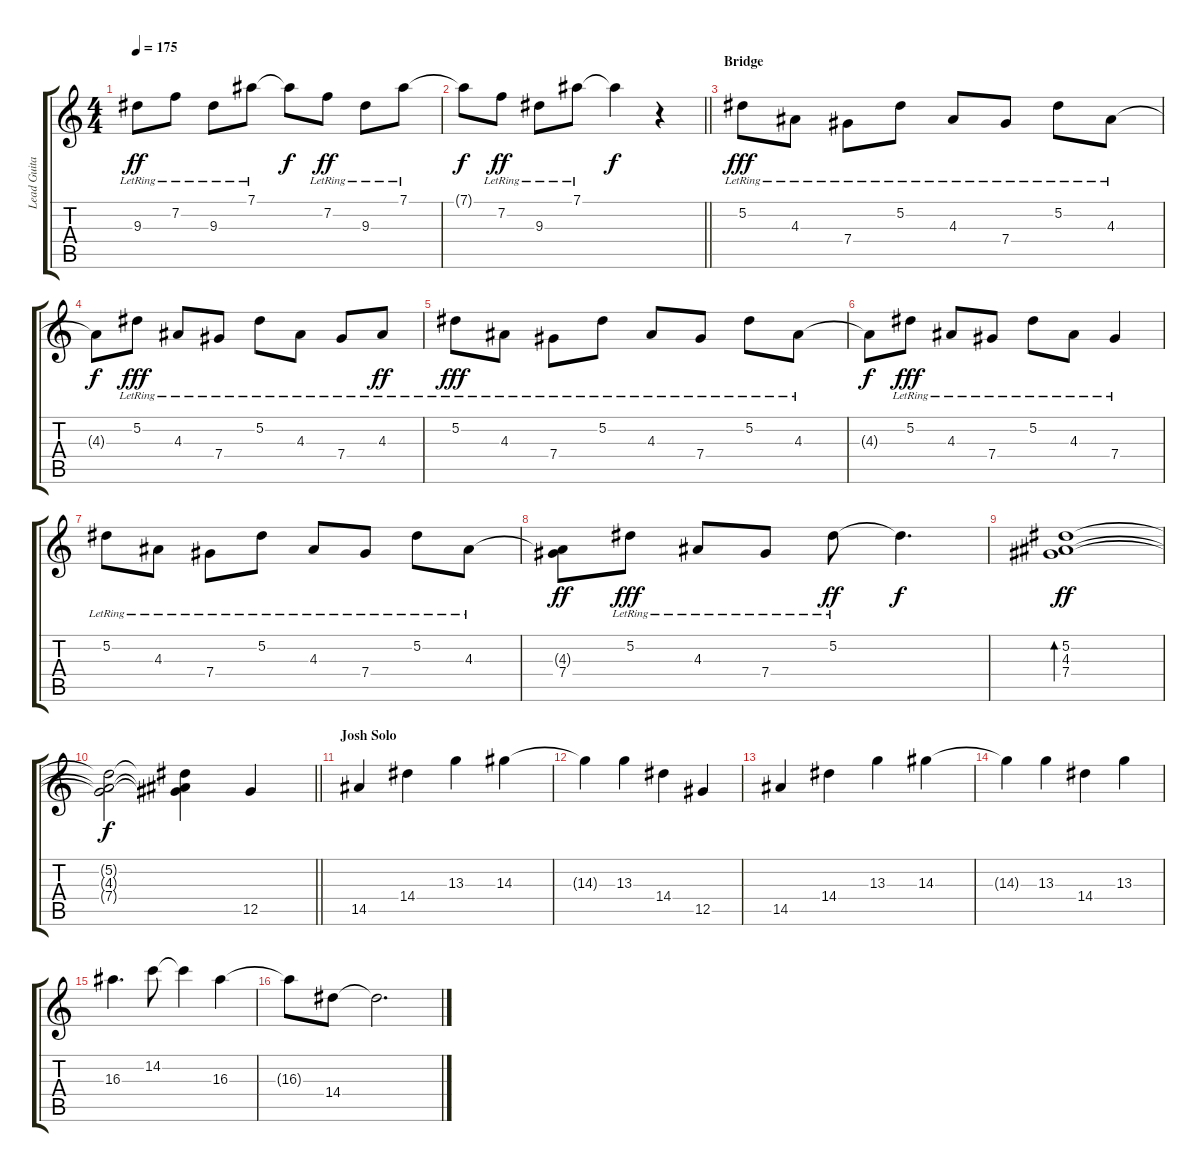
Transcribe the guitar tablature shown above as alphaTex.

\track ("Lead Guitar | Josh" "Lead Guita") {instrument overdrivenguitar}
\staff {score tabs}
\tuning (Eb4 Bb3 Gb3 Db3 Ab2 Db2) {hide}
\ts (4 4)
\tempo 175
\clef g2
\ks c
9.3{lr}.8{dy ff} 7.2{lr}.8 9.3{lr}.8 7.1{lr}.8 7.1{t}.8{dy f} 7.2{lr}.8{dy ff} 9.3{lr}.8 7.1{lr}.8 |
\barLineRight lightlight
7.1{t}.8{dy f} 7.2{lr}.8{dy ff} 9.3{lr}.8 7.1{lr}.8 7.1{t}.4{dy f} r.4 |
\section ("" "Bridge")
5.2{lr}.8{dy fff} 4.3{lr}.8 7.4{lr}.8 5.2{lr}.8 4.3{lr}.8 7.4{lr}.8 5.2{lr}.8 4.3{lr}.8 |
4.3{t}.8{dy f} 5.2{lr}.8{dy fff} 4.3{lr}.8 7.4{lr}.8 5.2{lr}.8 4.3{lr}.8 7.4{lr}.8 4.3{lr}.8{dy ff} |
5.2{lr}.8{dy fff} 4.3{lr}.8 7.4{lr}.8 5.2{lr}.8 4.3{lr}.8 7.4{lr}.8 5.2{lr}.8 4.3{lr}.8 |
4.3{t}.8{dy f} 5.2{lr}.8{dy fff} 4.3{lr}.8 7.4{lr}.8 5.2{lr}.8 4.3{lr}.8 7.4{lr}.4 |
5.2{lr}.8 4.3{lr}.8 7.4{lr}.8 5.2{lr}.8 4.3{lr}.8 7.4{lr}.8 5.2{lr}.8 4.3{lr}.8 |
(4.3{t} 7.4).8{dy ff} 5.2{lr}.8{dy fff} 4.3{lr}.8 7.4{lr}.8 5.2{lr}.8{dy ff} 5.2{t}.4{d dy f} |
(5.2 4.3 7.4).1{bd 240 dy ff instrument overdrivenguitar} |
\barLineRight lightlight
(5.2{t} 4.3{t} 7.4{t}).2{dy f} (5.2{t} 4.3{t} 7.4{t}).4 12.5.4 |
\section ("" "Josh Solo")
14.5.4 14.4.4 13.3.4 14.3.4 |
14.3{t}.4 13.3.4 14.4.4 12.5.4 |
14.5.4 14.4.4 13.3.4 14.3.4 |
14.3{t}.4 13.3.4 14.4.4 13.3.4 |
16.3.4{d} 14.2.8 14.2{t}.4 16.3.4 |
16.3{t}.8 14.4.8 14.4{t}.2{d}
